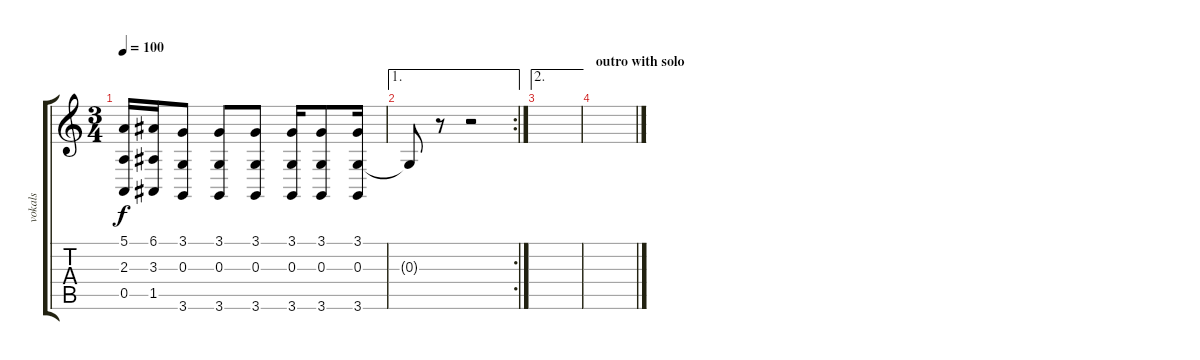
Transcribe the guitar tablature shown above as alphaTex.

\track ("vokals" "vokals") {instrument tenorsax}
\staff {score tabs}
\tuning (E4 B3 G3 D3 A2 E2) {hide}
\ts (3 4)
\tempo 100
\clef g2
\ks c
(5.1 2.3 0.5).16{dy f} (6.1 3.3 1.5).16 (3.1 0.3 3.6).8 (3.1 0.3 3.6).8 (3.1 0.3 3.6).8 (3.1 0.3 3.6).16 (3.1 0.3 3.6).8 (3.1 0.3 3.6).16 |
\ae 1
\rc 2
0.3{t}.8 r.8 r.2 |
\ae 2
|
\section ("" "outro with solo")
